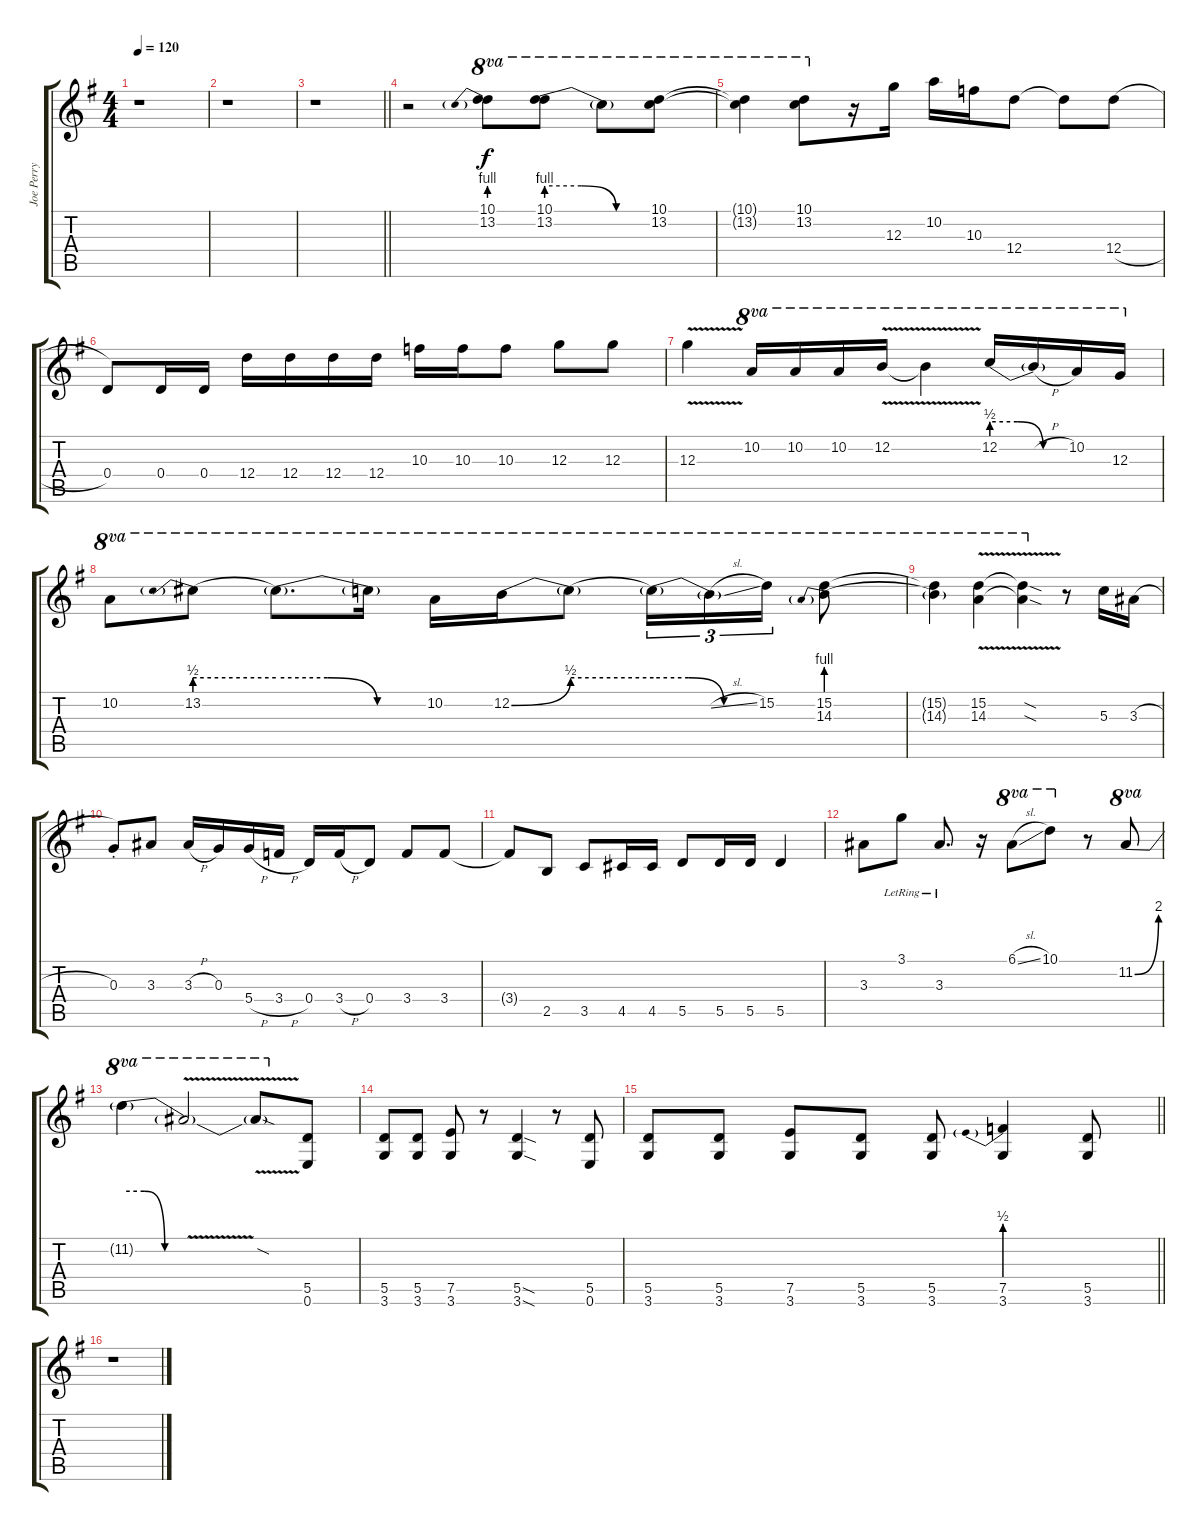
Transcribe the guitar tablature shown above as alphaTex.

\track ("Joe Perry" "Joe Perry") {instrument distortionguitar}
\staff {score tabs}
\tuning (E4 B3 G3 D3 A2 E2) {hide}
\ts (4 4)
\tempo 120
\clef g2
\ks g
r.1{dy f} |
r.1 |
\barLineRight lightlight
r.1 |
r.2 (10.1 13.2{be (prebend 0 4 60 4)}).8{ot 8va} (10.1 13.2{be (custom 0 4 20 4 40 0 60 0)}).8{ot 8va} 13.2{t}.8{ot 8va} (10.1 13.2).8{ot 8va} |
(10.1{t} 13.2{t}).4{ot 8va} (10.1 13.2).8{ot 8va} r.16 12.3.16 10.2.16 10.3.16 12.4.8 12.4{t}.8 12.4{h}.8 |
0.4.8 0.4.16 0.4.16 12.4.16 12.4.16 12.4.16 12.4.16 10.3.16 10.3.16 10.3.8 12.3.8 12.3.8 |
12.3{v}.4 10.2.16{ot 8va} 10.2.16{ot 8va} 10.2.16{ot 8va} 12.2{v}.16{ot 8va} 12.2{v t}.4{ot 8va} 12.2{be (custom 0 2 20 2 40 0 60 0)}.16{ot 8va} 12.2{h t}.16{ot 8va} 10.2.16{ot 8va} 12.3.16{ot 8va} |
10.2.8{ot 8va} 13.2{be (prebend 0 2 60 2)}.8{ot 8va} 13.2{be (custom 0 2 20 2 40 0 60 0) t}.8{d ot 8va} 13.2{t}.16{ot 8va} 10.2.16{ot 8va} 12.2{be (bend 0 0 60 2)}.16{ot 8va} 12.2{be (hold 0 2 60 2) t}.8{ot 8va} 12.2{be (custom 0 2 20 2 40 0 60 0) t}.16{tu (3 2) ot 8va} 12.2{sl t}.16{tu (3 2) ot 8va} 15.2.16{tu (3 2) ot 8va} (15.2 14.3{be (prebend 0 4 60 4)}).8{ot 8va} |
(15.2{t} 14.3{t}).4{ot 8va} (15.2{v} 14.3{v}).4{ot 8va} (15.2{sod t} 14.3{sod t}).4{ot 8va} r.8 5.3.16 3.3{h}.16 |
0.3{st}.8 3.3.8 3.3{h}.16 0.3.16 5.4{h}.16 3.4{h}.16 0.4.16 3.4{h}.16 0.4.8 3.4.8 3.4.8 |
3.4{t}.8 2.5.8 3.5.8 4.5.16 4.5.16 5.5.8 5.5.16 5.5.16 5.5.4 |
3.3.8 3.1{lr}.8 3.3{lr}.8{d} r.16 6.1{sl}.8{ot 8va} 10.1.8{ot 8va} r.8 11.2{be (bend 0 0 60 8)}.8{ot 8va} |
11.2{be (custom 0 8 20 8 40 0 60 0) t}.4{ot 8va} 11.2{v t}.2{ot 8va} 11.2{sod t}.8{ot 8va} (5.5 0.6).8 |
(5.5 3.6).8 (5.5 3.6).8 (7.5 3.6).8 r.8 (5.5{sod} 3.6{sod}).4 r.8 (5.5 0.6).8 |
\barLineRight lightlight
(5.5 3.6).8 (5.5 3.6).8 (7.5 3.6).8 (5.5 3.6).8 (5.5 3.6).8 (7.5{be (prebend 0 2 60 2)} 3.6).4 (5.5 3.6).8 |
r.1
